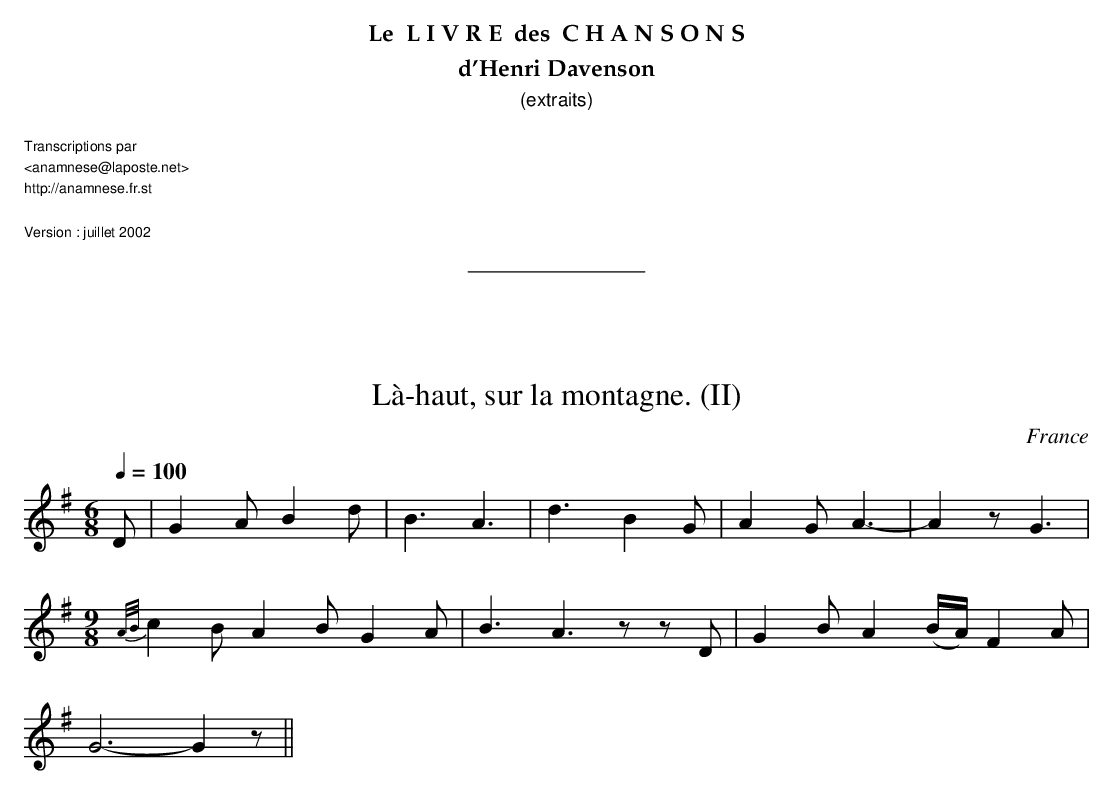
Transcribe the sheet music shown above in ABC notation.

X:1b
T:Là-haut, sur la montagne. (II)
O:France
M:6/8
L:1/8
Q:1/4=100
K:G
D | G2 A B2 d | B3 A3 | d3 B2 G | A2 G A3|-A2 z G3 |
M:9/8
{A/B/}c2 B A2 B G2 A | B3 A3 zz D | G2 B A2 (B/A/) F2 A |
G6-G2 z ||
